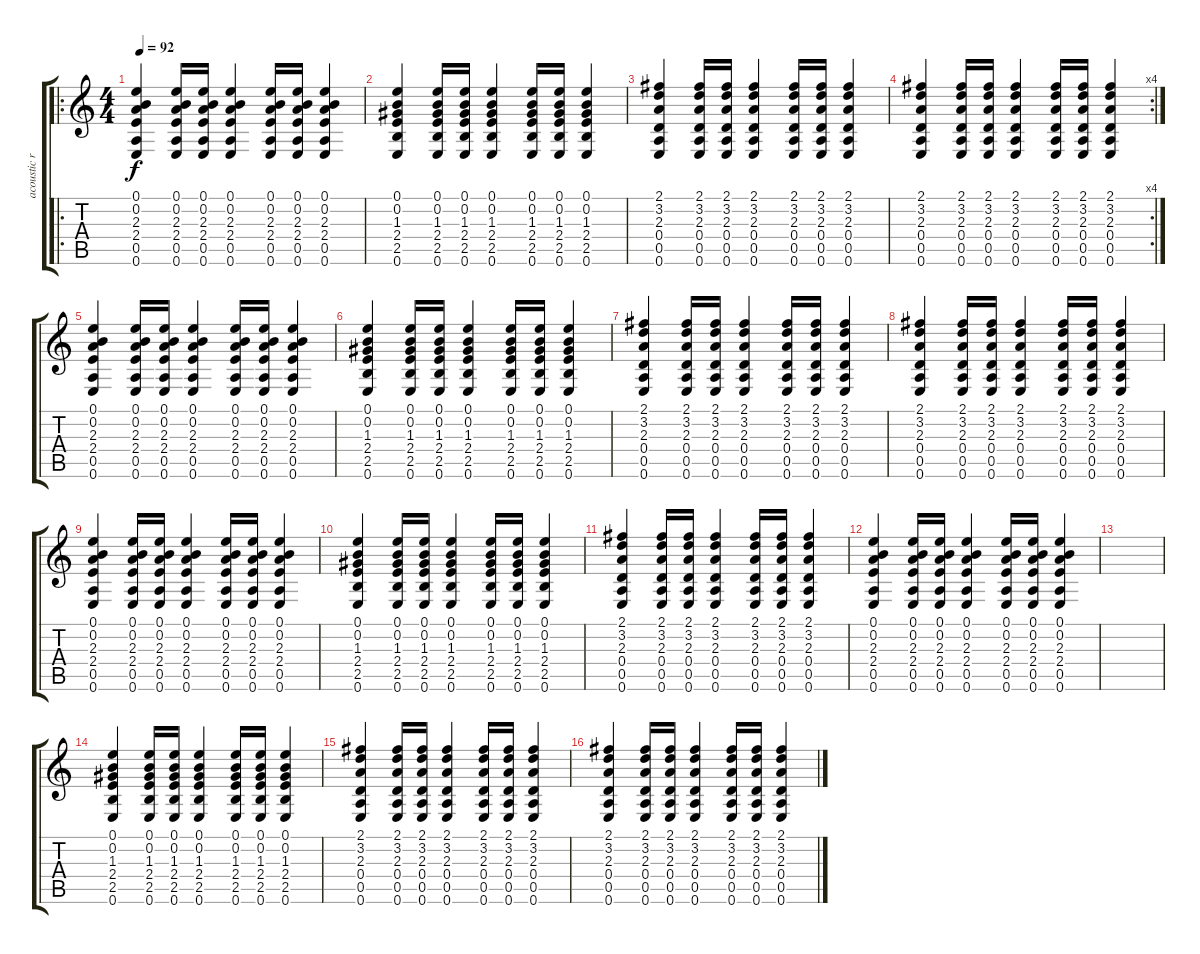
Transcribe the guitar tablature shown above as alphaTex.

\track ("acoustic rhythm" "acoustic r") {instrument acousticguitarsteel}
\staff {score tabs}
\tuning (E4 B3 G3 D3 A2 E2) {hide}
\ro
\ts (4 4)
\tempo 92
\clef g2
\ks c
(0.1 0.2 2.3 2.4 0.5 0.6).4{dy f} (0.1 0.2 2.3 2.4 0.5 0.6).16 (0.1 0.2 2.3 2.4 0.5 0.6).16 (0.1 0.2 2.3 2.4 0.5 0.6).4 (0.1 0.2 2.3 2.4 0.5 0.6).16 (0.1 0.2 2.3 2.4 0.5 0.6).16 (0.1 0.2 2.3 2.4 0.5 0.6).4 |
(0.1 0.2 1.3 2.4 2.5 0.6).4 (0.1 0.2 1.3 2.4 2.5 0.6).16 (0.1 0.2 1.3 2.4 2.5 0.6).16 (0.1 0.2 1.3 2.4 2.5 0.6).4 (0.1 0.2 1.3 2.4 2.5 0.6).16 (0.1 0.2 1.3 2.4 2.5 0.6).16 (0.1 0.2 1.3 2.4 2.5 0.6).4 |
(2.1 3.2 2.3 0.4 0.5 0.6).4 (2.1 3.2 2.3 0.4 0.5 0.6).16 (2.1 3.2 2.3 0.4 0.5 0.6).16 (2.1 3.2 2.3 0.4 0.5 0.6).4 (2.1 3.2 2.3 0.4 0.5 0.6).16 (2.1 3.2 2.3 0.4 0.5 0.6).16 (2.1 3.2 2.3 0.4 0.5 0.6).4 |
\rc 4
(2.1 3.2 2.3 0.4 0.5 0.6).4 (2.1 3.2 2.3 0.4 0.5 0.6).16 (2.1 3.2 2.3 0.4 0.5 0.6).16 (2.1 3.2 2.3 0.4 0.5 0.6).4 (2.1 3.2 2.3 0.4 0.5 0.6).16 (2.1 3.2 2.3 0.4 0.5 0.6).16 (2.1 3.2 2.3 0.4 0.5 0.6).4 |
(0.1 0.2 2.3 2.4 0.5 0.6).4 (0.1 0.2 2.3 2.4 0.5 0.6).16 (0.1 0.2 2.3 2.4 0.5 0.6).16 (0.1 0.2 2.3 2.4 0.5 0.6).4 (0.1 0.2 2.3 2.4 0.5 0.6).16 (0.1 0.2 2.3 2.4 0.5 0.6).16 (0.1 0.2 2.3 2.4 0.5 0.6).4 |
(0.1 0.2 1.3 2.4 2.5 0.6).4 (0.1 0.2 1.3 2.4 2.5 0.6).16 (0.1 0.2 1.3 2.4 2.5 0.6).16 (0.1 0.2 1.3 2.4 2.5 0.6).4 (0.1 0.2 1.3 2.4 2.5 0.6).16 (0.1 0.2 1.3 2.4 2.5 0.6).16 (0.1 0.2 1.3 2.4 2.5 0.6).4 |
(2.1 3.2 2.3 0.4 0.5 0.6).4 (2.1 3.2 2.3 0.4 0.5 0.6).16 (2.1 3.2 2.3 0.4 0.5 0.6).16 (2.1 3.2 2.3 0.4 0.5 0.6).4 (2.1 3.2 2.3 0.4 0.5 0.6).16 (2.1 3.2 2.3 0.4 0.5 0.6).16 (2.1 3.2 2.3 0.4 0.5 0.6).4 |
(2.1 3.2 2.3 0.4 0.5 0.6).4 (2.1 3.2 2.3 0.4 0.5 0.6).16 (2.1 3.2 2.3 0.4 0.5 0.6).16 (2.1 3.2 2.3 0.4 0.5 0.6).4 (2.1 3.2 2.3 0.4 0.5 0.6).16 (2.1 3.2 2.3 0.4 0.5 0.6).16 (2.1 3.2 2.3 0.4 0.5 0.6).4 |
(0.1 0.2 2.3 2.4 0.5 0.6).4 (0.1 0.2 2.3 2.4 0.5 0.6).16 (0.1 0.2 2.3 2.4 0.5 0.6).16 (0.1 0.2 2.3 2.4 0.5 0.6).4 (0.1 0.2 2.3 2.4 0.5 0.6).16 (0.1 0.2 2.3 2.4 0.5 0.6).16 (0.1 0.2 2.3 2.4 0.5 0.6).4 |
(0.1 0.2 1.3 2.4 2.5 0.6).4 (0.1 0.2 1.3 2.4 2.5 0.6).16 (0.1 0.2 1.3 2.4 2.5 0.6).16 (0.1 0.2 1.3 2.4 2.5 0.6).4 (0.1 0.2 1.3 2.4 2.5 0.6).16 (0.1 0.2 1.3 2.4 2.5 0.6).16 (0.1 0.2 1.3 2.4 2.5 0.6).4 |
(2.1 3.2 2.3 0.4 0.5 0.6).4 (2.1 3.2 2.3 0.4 0.5 0.6).16 (2.1 3.2 2.3 0.4 0.5 0.6).16 (2.1 3.2 2.3 0.4 0.5 0.6).4 (2.1 3.2 2.3 0.4 0.5 0.6).16 (2.1 3.2 2.3 0.4 0.5 0.6).16 (2.1 3.2 2.3 0.4 0.5 0.6).4 |
(0.1 0.2 2.3 2.4 0.5 0.6).4 (0.1 0.2 2.3 2.4 0.5 0.6).16 (0.1 0.2 2.3 2.4 0.5 0.6).16 (0.1 0.2 2.3 2.4 0.5 0.6).4 (0.1 0.2 2.3 2.4 0.5 0.6).16 (0.1 0.2 2.3 2.4 0.5 0.6).16 (0.1 0.2 2.3 2.4 0.5 0.6).4 |
|
(0.1 0.2 1.3 2.4 2.5 0.6).4 (0.1 0.2 1.3 2.4 2.5 0.6).16 (0.1 0.2 1.3 2.4 2.5 0.6).16 (0.1 0.2 1.3 2.4 2.5 0.6).4 (0.1 0.2 1.3 2.4 2.5 0.6).16 (0.1 0.2 1.3 2.4 2.5 0.6).16 (0.1 0.2 1.3 2.4 2.5 0.6).4 |
(2.1 3.2 2.3 0.4 0.5 0.6).4 (2.1 3.2 2.3 0.4 0.5 0.6).16 (2.1 3.2 2.3 0.4 0.5 0.6).16 (2.1 3.2 2.3 0.4 0.5 0.6).4 (2.1 3.2 2.3 0.4 0.5 0.6).16 (2.1 3.2 2.3 0.4 0.5 0.6).16 (2.1 3.2 2.3 0.4 0.5 0.6).4 |
(2.1 3.2 2.3 0.4 0.5 0.6).4 (2.1 3.2 2.3 0.4 0.5 0.6).16 (2.1 3.2 2.3 0.4 0.5 0.6).16 (2.1 3.2 2.3 0.4 0.5 0.6).4 (2.1 3.2 2.3 0.4 0.5 0.6).16 (2.1 3.2 2.3 0.4 0.5 0.6).16 (2.1 3.2 2.3 0.4 0.5 0.6).4
